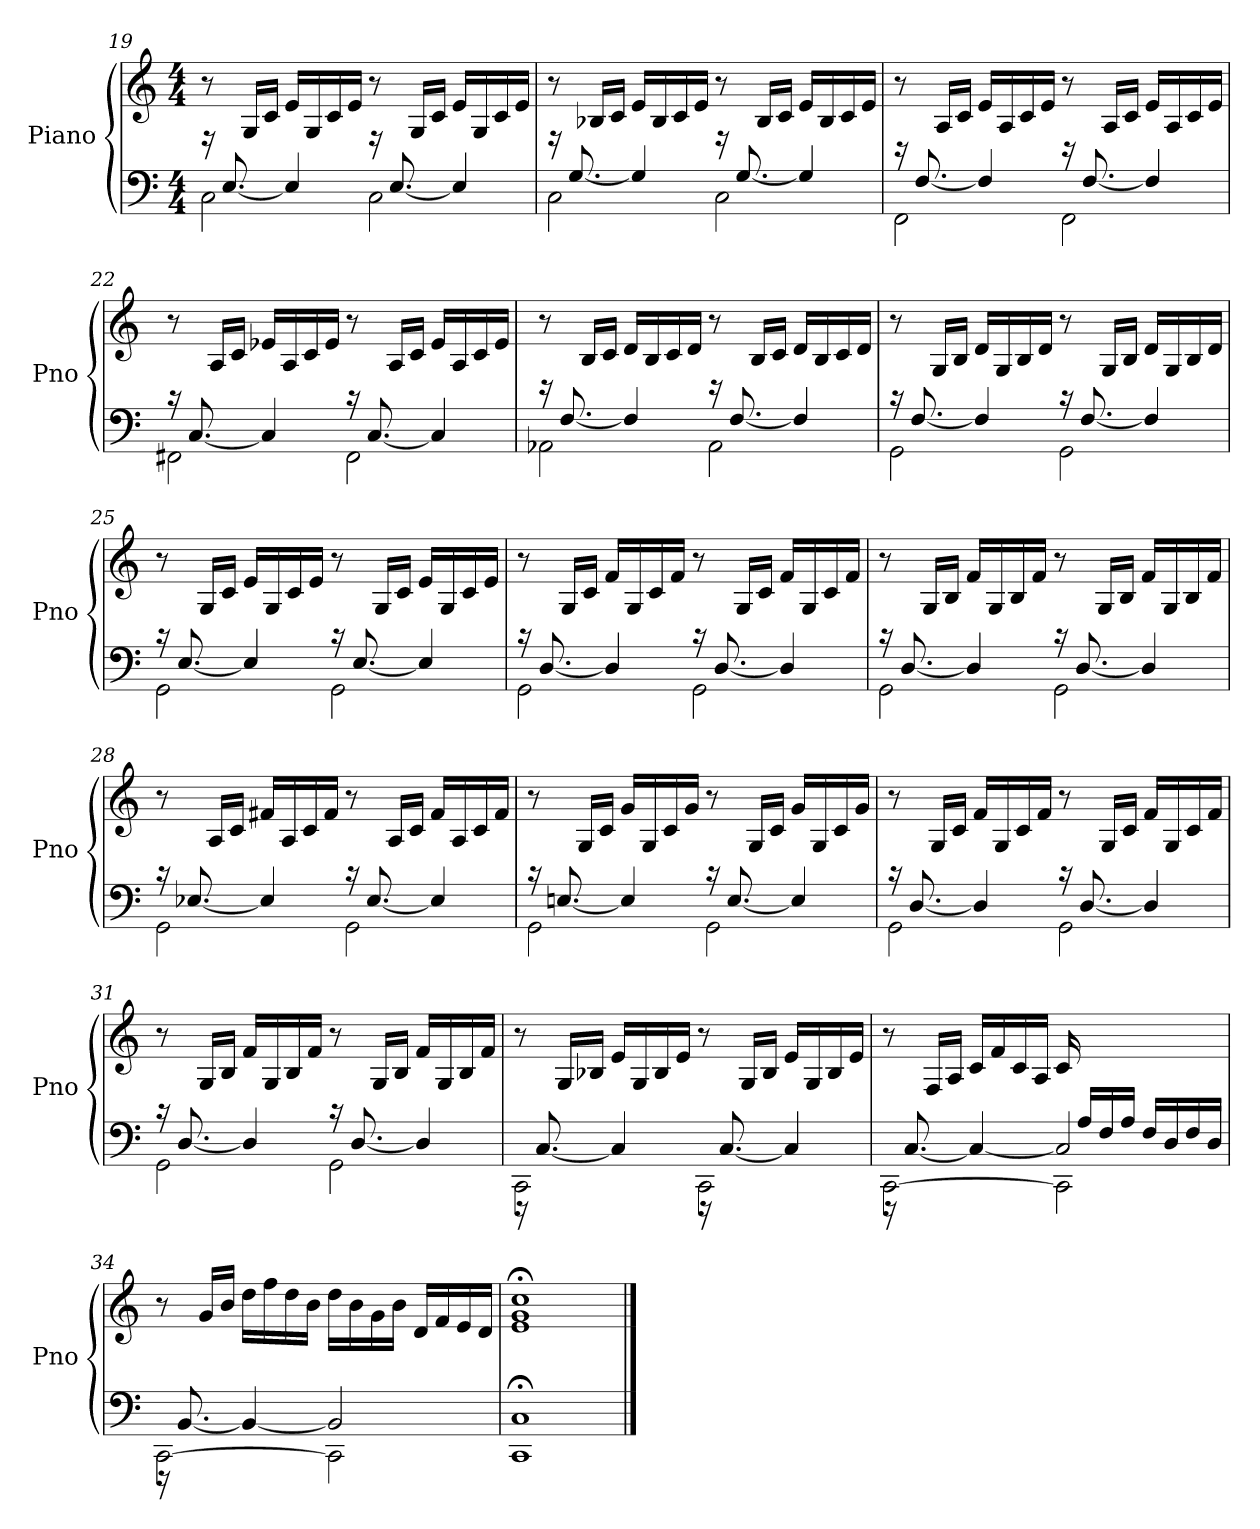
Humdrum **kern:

**kern	**kern
*part1	*part1
*staff2	*staff1
*I"Piano	*
*I'Pno	*
!!LO:PB:g=z
*clefF4	*clefG2
*k[]	*k[]
*M4/4	*M4/4
=19	=19
*^	*
2C\	16rg	8r
.	[8.E/	.
.	.	16G/LL
.	.	16c/JJ
.	4E/]	16e/LL
.	.	16G/
.	.	16c/
.	.	16e/JJ
2C\	16rg	8r
.	[8.E/	.
.	.	16G/LL
.	.	16c/JJ
.	4E/]	16e/LL
.	.	16G/
.	.	16c/
.	.	16e/JJ
=20	=20	=20
2C\	16rg	8r
.	[8.G/	.
.	.	16B-X/LL
.	.	16c/JJ
.	4G/]	16e/LL
.	.	16B-/
.	.	16c/
.	.	16e/JJ
2C\	16rg	8r
.	[8.G/	.
.	.	16B-/LL
.	.	16c/JJ
.	4G/]	16e/LL
.	.	16B-/
.	.	16c/
.	.	16e/JJ
=21	=21	=21
2FF\	16re	8r
.	[8.F/	.
.	.	16A/LL
.	.	16c/JJ
.	4F/]	16e/LL
.	.	16A/
.	.	16c/
.	.	16e/JJ
2FF\	16re	8r
.	[8.F/	.
.	.	16A/LL
.	.	16c/JJ
.	4F/]	16e/LL
.	.	16A/
.	.	16c/
.	.	16e/JJ
!!LO:LB:g=z
=22	=22	=22
2FF#X\	16rc	8r
.	[8.C/	.
.	.	16A/LL
.	.	16c/JJ
.	4C/]	16e-X/LL
.	.	16A/
.	.	16c/
.	.	16e-/JJ
2FF#\	16rc	8r
.	[8.C/	.
.	.	16A/LL
.	.	16c/JJ
.	4C/]	16e-/LL
.	.	16A/
.	.	16c/
.	.	16e-/JJ
=23	=23	=23
2AA-X\	16re	8r
.	[8.F/	.
.	.	16B/LL
.	.	16c/JJ
.	4F/]	16d/LL
.	.	16B/
.	.	16c/
.	.	16d/JJ
2AA-\	16re	8r
.	[8.F/	.
.	.	16B/LL
.	.	16c/JJ
.	4F/]	16d/LL
.	.	16B/
.	.	16c/
.	.	16d/JJ
=24	=24	=24
2GG\	16rc	8r
.	[8.F/	.
.	.	16G/LL
.	.	16B/JJ
.	4F/]	16d/LL
.	.	16G/
.	.	16B/
.	.	16d/JJ
2GG\	16rc	8r
.	[8.F/	.
.	.	16G/LL
.	.	16B/JJ
.	4F/]	16d/LL
.	.	16G/
.	.	16B/
.	.	16d/JJ
!!LO:LB:g=z
=25	=25	=25
2GG\	16rc	8r
.	[8.E/	.
.	.	16G/LL
.	.	16c/JJ
.	4E/]	16e/LL
.	.	16G/
.	.	16c/
.	.	16e/JJ
2GG\	16rc	8r
.	[8.E/	.
.	.	16G/LL
.	.	16c/JJ
.	4E/]	16e/LL
.	.	16G/
.	.	16c/
.	.	16e/JJ
=26	=26	=26
2GG\	16rc	8r
.	[8.D/	.
.	.	16G/LL
.	.	16c/JJ
.	4D/]	16f/LL
.	.	16G/
.	.	16c/
.	.	16f/JJ
2GG\	16rc	8r
.	[8.D/	.
.	.	16G/LL
.	.	16c/JJ
.	4D/]	16f/LL
.	.	16G/
.	.	16c/
.	.	16f/JJ
=27	=27	=27
2GG\	16rc	8r
.	[8.D/	.
.	.	16G/LL
.	.	16B/JJ
.	4D/]	16f/LL
.	.	16G/
.	.	16B/
.	.	16f/JJ
2GG\	16rc	8r
.	[8.D/	.
.	.	16G/LL
.	.	16B/JJ
.	4D/]	16f/LL
.	.	16G/
.	.	16B/
.	.	16f/JJ
!!LO:LB:g=z
=28	=28	=28
2GG\	16rc	8r
.	[8.E-X/	.
.	.	16A/LL
.	.	16c/JJ
.	4E-/]	16f#X/LL
.	.	16A/
.	.	16c/
.	.	16f#/JJ
2GG\	16rc	8r
.	[8.E-/	.
.	.	16A/LL
.	.	16c/JJ
.	4E-/]	16f#/LL
.	.	16A/
.	.	16c/
.	.	16f#/JJ
=29	=29	=29
2GG\	16rc	8r
.	[8.En/	.
.	.	16G/LL
.	.	16c/JJ
.	4En/]	16g/LL
.	.	16G/
.	.	16c/
.	.	16g/JJ
2GG\	16rc	8r
.	[8.E/	.
.	.	16G/LL
.	.	16c/JJ
.	4E/]	16g/LL
.	.	16G/
.	.	16c/
.	.	16g/JJ
=30	=30	=30
2GG\	16rc	8r
.	[8.D/	.
.	.	16G/LL
.	.	16c/JJ
.	4D/]	16f/LL
.	.	16G/
.	.	16c/
.	.	16f/JJ
2GG\	16rc	8r
.	[8.D/	.
.	.	16G/LL
.	.	16c/JJ
.	4D/]	16f/LL
.	.	16G/
.	.	16c/
.	.	16f/JJ
!!LO:LB:g=z
=31	=31	=31
2GG\	16rc	8r
.	[8.D/	.
.	.	16G/LL
.	.	16B/JJ
.	4D/]	16f/LL
.	.	16G/
.	.	16B/
.	.	16f/JJ
2GG\	16rc	8r
.	[8.D/	.
.	.	16G/LL
.	.	16B/JJ
.	4D/]	16f/LL
.	.	16G/
.	.	16B/
.	.	16f/JJ
=32	=32	=32
2CC\	16r	8r
.	[8.C/	.
.	.	16G/LL
.	.	16B-X/JJ
.	4C/]	16e/LL
.	.	16G/
.	.	16B-/
.	.	16e/JJ
2CC\	16r	8r
.	[8.C/	.
.	.	16G/LL
.	.	16B-/JJ
.	4C/]	16e/LL
.	.	16G/
.	.	16B-/
.	.	16e/JJ
!!LO:LB:g=z
=33	=33	=33
*	*^	*
[2CC\	16r	2ryy	8r
.	[8.C/	.	.
.	.	.	16F/LL
.	.	.	16A/JJ
.	4C/_	.	16c/LL
.	.	.	16f/
.	.	.	16c/
.	.	.	16A/JJ
2CC\]	2C/]	16ryy	16c/
.	.	16A/LL	16ryy
.	.	16F/	8ryy
.	.	16A/JJ	.
.	.	16F/LL	4ryy
.	.	16D/	.
.	.	16F/	.
.	.	16D/JJ	.
*	*v	*v	*
=34	=34	=34
[2CC\	16r	8r
.	[8.BB/	.
.	.	16g/LL
.	.	16b/JJ
.	4BB/_	16dd\LL
.	.	16ff\
.	.	16dd\
.	.	16b\JJ
2CC\]	2BB/]	16dd\LL
.	.	16b\
.	.	16g\
.	.	16b\JJ
.	.	16d/LL
.	.	16f/
.	.	16e/
.	.	16d/JJ
*v	*v	*
=35	=35
1CC; 1C;	1e;< 1g;< 1cc;<
==	==
*-	*-
